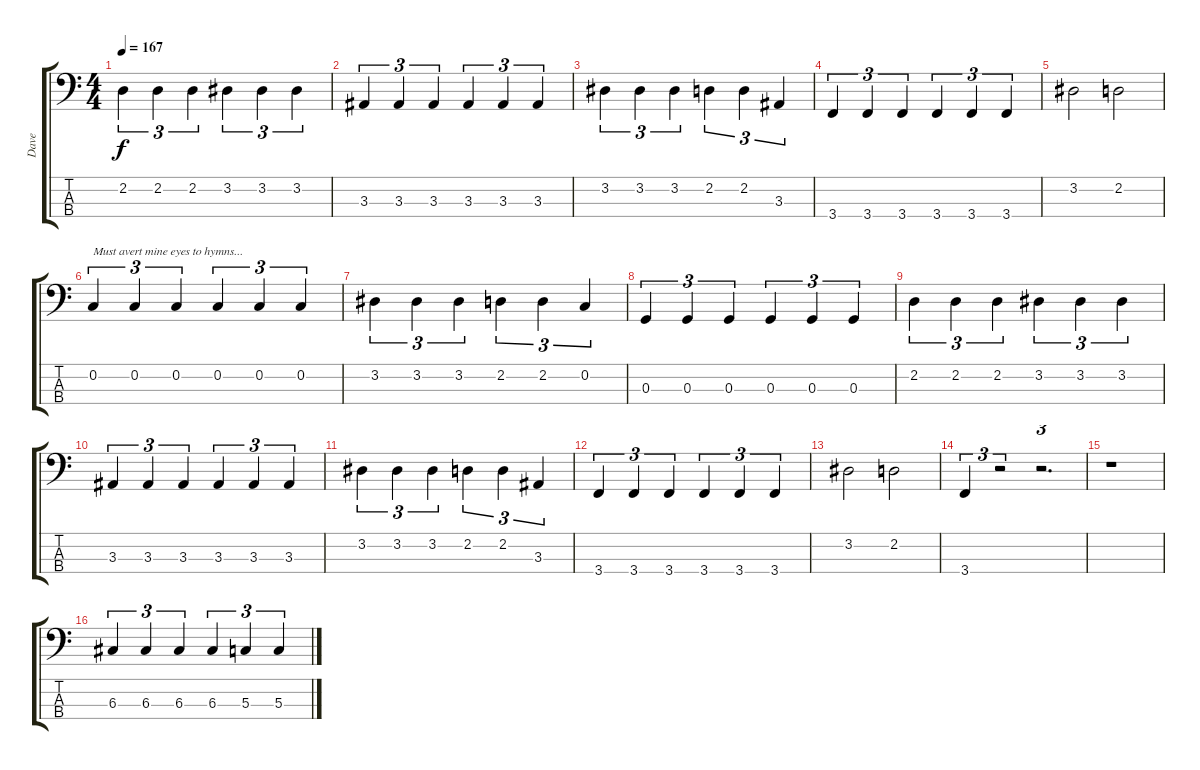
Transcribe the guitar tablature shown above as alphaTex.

\track ("Dave" "Dave") {instrument electricbasspick}
\staff {score tabs}
\tuning (F2 C2 G1 D1) {hide}
\ts (4 4)
\tempo 167
\clef f4
\ks c
2.2.4{tu (3 2) dy f} 2.2.4{tu (3 2)} 2.2.4{tu (3 2)} 3.2.4{tu (3 2)} 3.2.4{tu (3 2)} 3.2.4{tu (3 2)} |
3.3.4{tu (3 2)} 3.3.4{tu (3 2)} 3.3.4{tu (3 2)} 3.3.4{tu (3 2)} 3.3.4{tu (3 2)} 3.3.4{tu (3 2)} |
3.2.4{tu (3 2)} 3.2.4{tu (3 2)} 3.2.4{tu (3 2)} 2.2.4{tu (3 2)} 2.2.4{tu (3 2)} 3.3.4{tu (3 2)} |
3.4.4{tu (3 2)} 3.4.4{tu (3 2)} 3.4.4{tu (3 2)} 3.4.4{tu (3 2)} 3.4.4{tu (3 2)} 3.4.4{tu (3 2)} |
3.2.2 2.2.2 |
0.2.4{tu (3 2) txt "Must avert mine eyes to hymns..."} 0.2.4{tu (3 2)} 0.2.4{tu (3 2)} 0.2.4{tu (3 2)} 0.2.4{tu (3 2)} 0.2.4{tu (3 2)} |
3.2.4{tu (3 2)} 3.2.4{tu (3 2)} 3.2.4{tu (3 2)} 2.2.4{tu (3 2)} 2.2.4{tu (3 2)} 0.2.4{tu (3 2)} |
0.3.4{tu (3 2)} 0.3.4{tu (3 2)} 0.3.4{tu (3 2)} 0.3.4{tu (3 2)} 0.3.4{tu (3 2)} 0.3.4{tu (3 2)} |
2.2.4{tu (3 2)} 2.2.4{tu (3 2)} 2.2.4{tu (3 2)} 3.2.4{tu (3 2)} 3.2.4{tu (3 2)} 3.2.4{tu (3 2)} |
3.3.4{tu (3 2)} 3.3.4{tu (3 2)} 3.3.4{tu (3 2)} 3.3.4{tu (3 2)} 3.3.4{tu (3 2)} 3.3.4{tu (3 2)} |
3.2.4{tu (3 2)} 3.2.4{tu (3 2)} 3.2.4{tu (3 2)} 2.2.4{tu (3 2)} 2.2.4{tu (3 2)} 3.3.4{tu (3 2)} |
3.4.4{tu (3 2)} 3.4.4{tu (3 2)} 3.4.4{tu (3 2)} 3.4.4{tu (3 2)} 3.4.4{tu (3 2)} 3.4.4{tu (3 2)} |
3.2.2 2.2.2 |
3.4.4{tu (3 2)} r.2{tu (3 2)} r.2{d tu (3 2)} |
r.1 |
6.3.4{tu (3 2)} 6.3.4{tu (3 2)} 6.3.4{tu (3 2)} 6.3.4{tu (3 2)} 5.3.4{tu (3 2)} 5.3.4{tu (3 2)}
